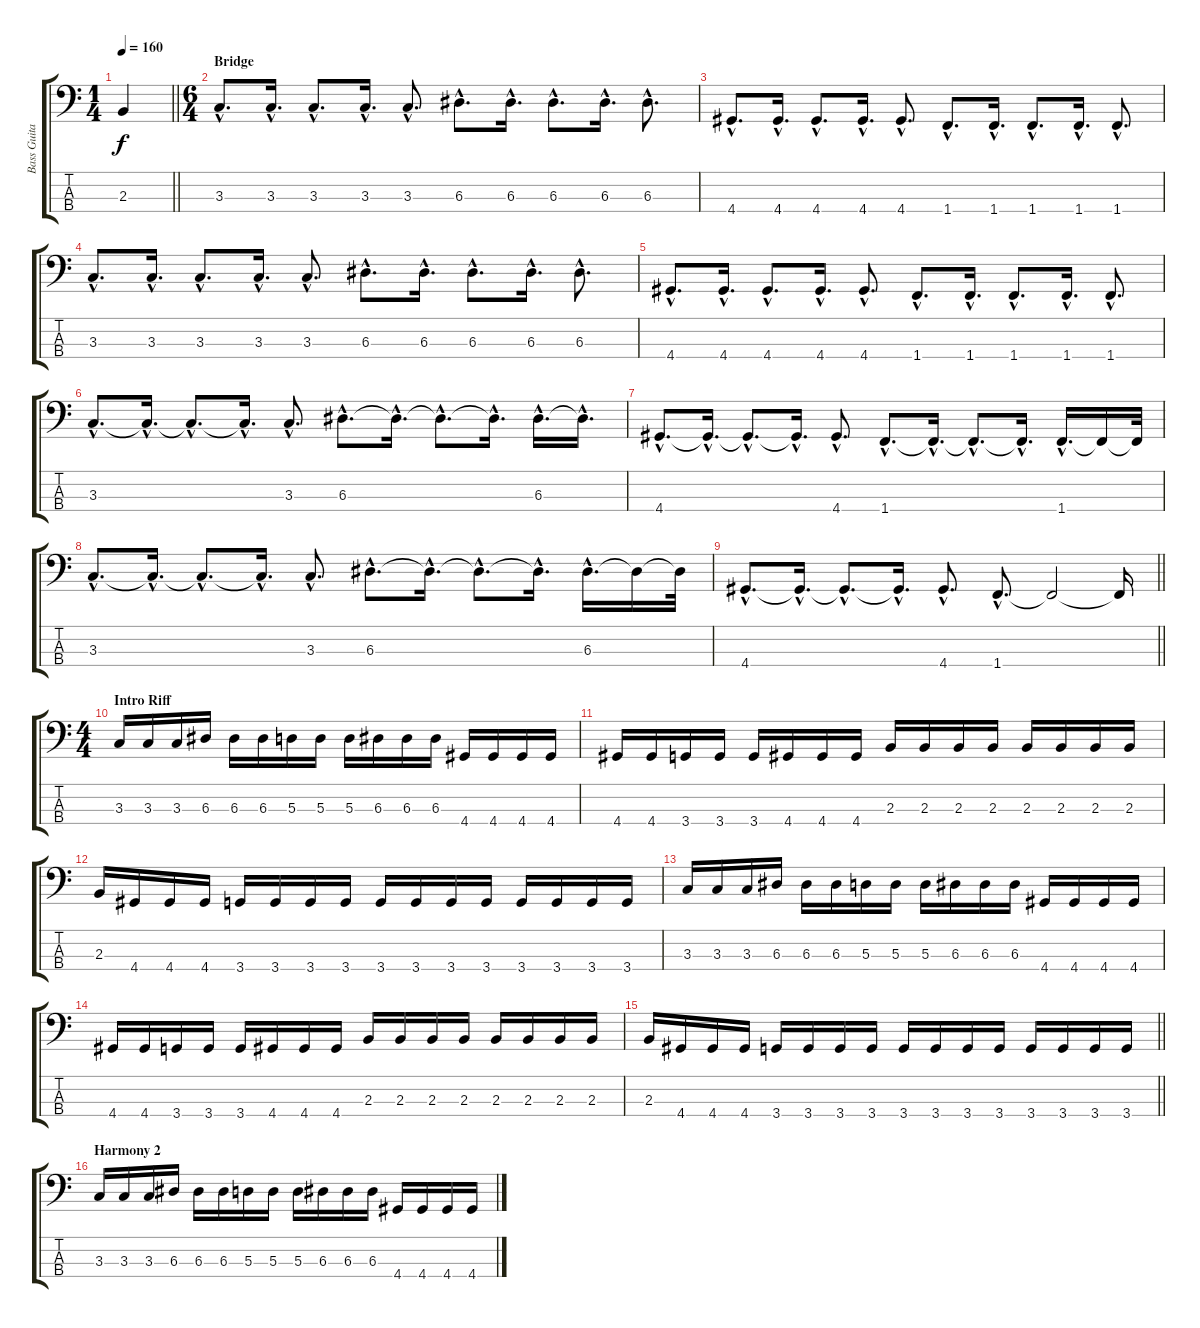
\track ("Bass Guitar 1" "Bass Guita") {instrument electricbassfinger}
\staff {score tabs}
\tuning (G2 D2 A1 E1) {hide}
\ts (1 4)
\tempo 160
\clef f4
\barLineRight lightlight
\ks c
2.3{t}.4{dy f} |
\ts (6 4)
\section ("" "Bridge")
3.3{hac}.8{d} 3.3{hac}.16{d} 3.3{hac}.8{d} 3.3{hac}.16{d} 3.3{hac}.8{d} 6.3{hac}.8{d} 6.3{hac}.16{d} 6.3{hac}.8{d} 6.3{hac}.16{d} 6.3{hac}.8{d} |
4.4{hac}.8{d} 4.4{hac}.16{d} 4.4{hac}.8{d} 4.4{hac}.16{d} 4.4{hac}.8{d} 1.4{hac}.8{d} 1.4{hac}.16{d} 1.4{hac}.8{d} 1.4{hac}.16{d} 1.4{hac}.8{d} |
3.3{hac}.8{d} 3.3{hac}.16{d} 3.3{hac}.8{d} 3.3{hac}.16{d} 3.3{hac}.8{d} 6.3{hac}.8{d} 6.3{hac}.16{d} 6.3{hac}.8{d} 6.3{hac}.16{d} 6.3{hac}.8{d} |
4.4{hac}.8{d} 4.4{hac}.16{d} 4.4{hac}.8{d} 4.4{hac}.16{d} 4.4{hac}.8{d} 1.4{hac}.8{d} 1.4{hac}.16{d} 1.4{hac}.8{d} 1.4{hac}.16{d} 1.4{hac}.8{d} |
3.3{hac}.8{d} 3.3{hac t}.16{d} 3.3{hac t}.8{d} 3.3{hac t}.16{d} 3.3{hac}.8{d} 6.3{hac}.8{d} 6.3{hac t}.16{d} 6.3{hac t}.8{d} 6.3{hac t}.16{d} 6.3{hac}.16{d} 6.3{hac t}.16{d} |
4.4{hac}.8{d} 4.4{hac t}.16{d} 4.4{hac t}.8{d} 4.4{hac t}.16{d} 4.4{hac}.8{d} 1.4{hac}.8{d} 1.4{hac t}.16{d} 1.4{hac t}.8{d} 1.4{hac t}.16{d} 1.4{hac}.16{d} 1.4{t}.16 1.4{t}.32 |
3.3{hac}.8{d} 3.3{hac t}.16{d} 3.3{hac t}.8{d} 3.3{hac t}.16{d} 3.3{hac}.8{d} 6.3{hac}.8{d} 6.3{hac t}.16{d} 6.3{hac t}.8{d} 6.3{hac t}.16{d} 6.3{hac}.16{d} 6.3{t}.16 6.3{t}.32 |
\barLineRight lightlight
4.4{hac}.8{d} 4.4{hac t}.16{d} 4.4{hac t}.8{d} 4.4{hac t}.16{d} 4.4{hac}.8{d} 1.4{hac}.8{d} 1.4{t}.2 1.4{t}.16 |
\ts (4 4)
\section ("" "Intro Riff")
3.3.16 3.3.16 3.3.16 6.3.16 6.3.16 6.3.16 5.3.16 5.3.16 5.3.16 6.3.16 6.3.16 6.3.16 4.4.16 4.4.16 4.4.16 4.4.16 |
4.4.16 4.4.16 3.4.16 3.4.16 3.4.16 4.4.16 4.4.16 4.4.16 2.3.16 2.3.16 2.3.16 2.3.16 2.3.16 2.3.16 2.3.16 2.3.16 |
2.3.16 4.4.16 4.4.16 4.4.16 3.4.16 3.4.16 3.4.16 3.4.16 3.4.16 3.4.16 3.4.16 3.4.16 3.4.16 3.4.16 3.4.16 3.4.16 |
3.3.16 3.3.16 3.3.16 6.3.16 6.3.16 6.3.16 5.3.16 5.3.16 5.3.16 6.3.16 6.3.16 6.3.16 4.4.16 4.4.16 4.4.16 4.4.16 |
4.4.16 4.4.16 3.4.16 3.4.16 3.4.16 4.4.16 4.4.16 4.4.16 2.3.16 2.3.16 2.3.16 2.3.16 2.3.16 2.3.16 2.3.16 2.3.16 |
\barLineRight lightlight
2.3.16 4.4.16 4.4.16 4.4.16 3.4.16 3.4.16 3.4.16 3.4.16 3.4.16 3.4.16 3.4.16 3.4.16 3.4.16 3.4.16 3.4.16 3.4.16 |
\section ("" "Harmony 2")
3.3.16 3.3.16 3.3.16 6.3.16 6.3.16 6.3.16 5.3.16 5.3.16 5.3.16 6.3.16 6.3.16 6.3.16 4.4.16 4.4.16 4.4.16 4.4.16
